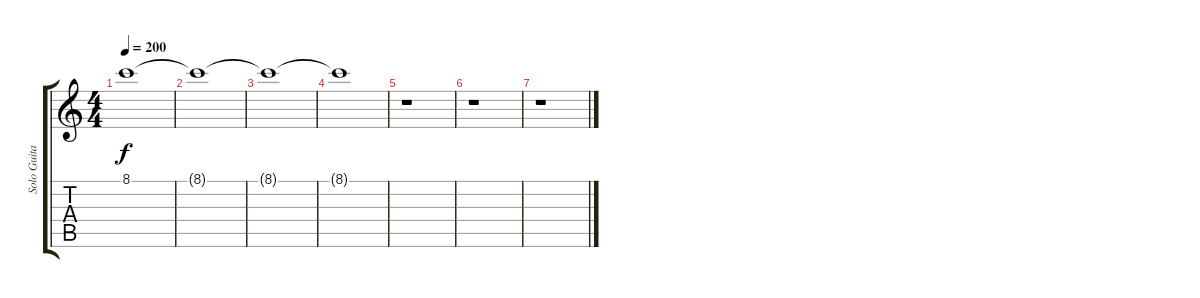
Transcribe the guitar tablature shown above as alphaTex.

\track ("Solo Guitar" "Solo Guita") {instrument distortionguitar}
\staff {score tabs}
\tuning (E4 B3 G3 D3 A2 E2) {hide}
\ts (4 4)
\tempo 200
\clef g2
\ks c
8.1{t}.1{dy f} |
8.1{t}.1 |
8.1{t}.1 |
8.1{t}.1 |
r.1 |
r.1 |
r.1
